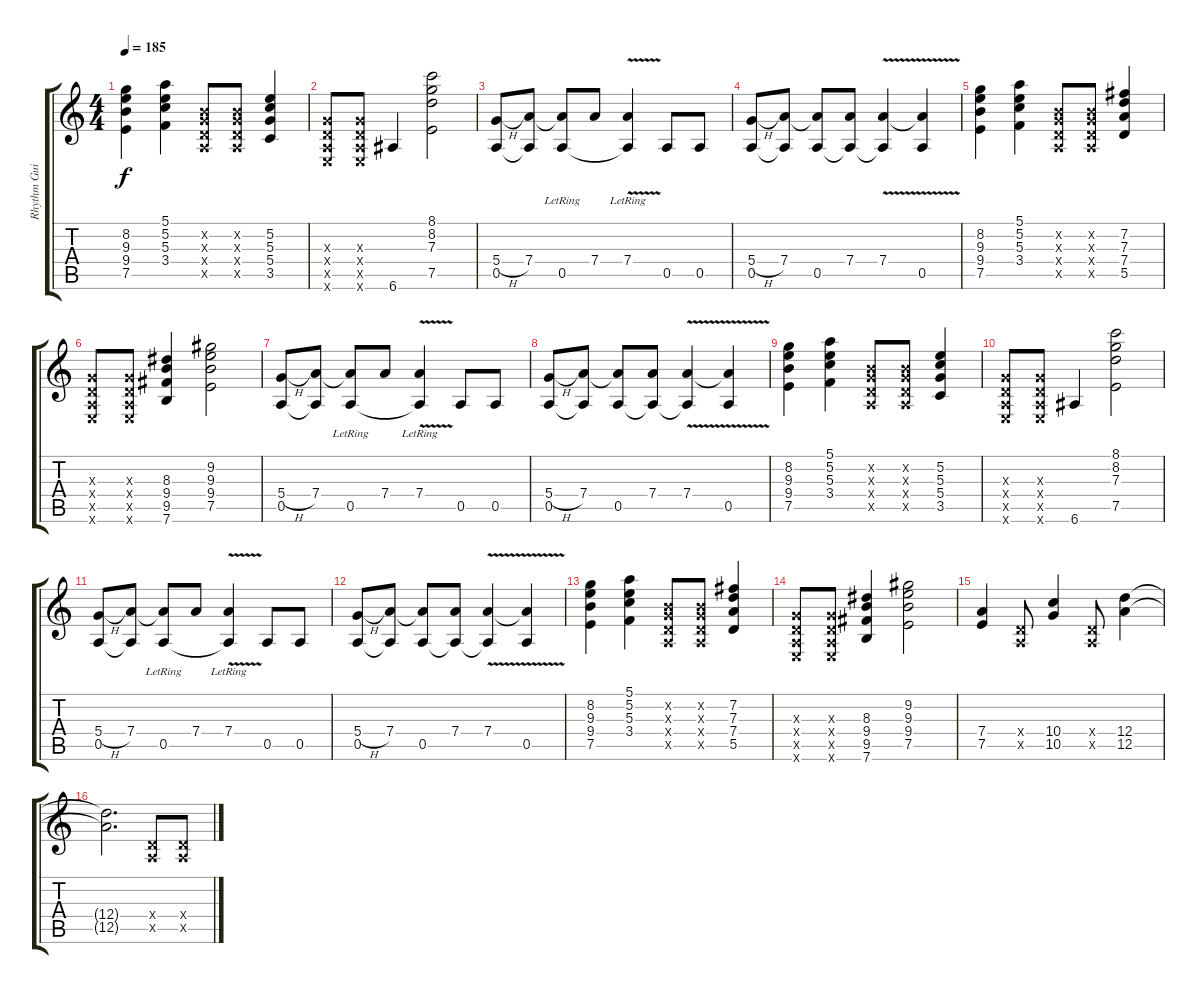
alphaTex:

\track ("Rhythm Guitar 1" "Rhythm Gui") {instrument overdrivenguitar}
\staff {score tabs}
\tuning (E4 B3 G3 D3 A2 E2) {hide}
\ts (4 4)
\tempo 185
\clef g2
\ks c
(8.2 9.3 9.4 7.5).4{dy f} (5.1 5.2 5.3 3.4).4 (0.2{x} 0.3{x} 0.4{x} 0.5{x}).8 (0.2{x} 0.3{x} 0.4{x} 0.5{x}).8 (5.2 5.3 5.4 3.5).4 |
(0.3{x} 0.4{x} 0.5{x} 0.6{x}).8 (0.3{x} 0.4{x} 0.5{x} 0.6{x}).8 6.6.4 (8.1 8.2 7.3 7.5).2 |
(5.4{h} 0.5).8 (7.4 0.5{t}).8 (7.4{t} 0.5{lr}).8 7.4.8 (7.4{v lr} 0.5{t}).4 0.5.8 0.5.8 |
(5.4{h} 0.5).8 (7.4 0.5{t}).8 (7.4{t} 0.5).8 (7.4 0.5{t}).8 (7.4{v} 0.5{t}).4 (7.4{t} 0.5).4 |
(8.2 9.3 9.4 7.5).4 (5.1 5.2 5.3 3.4).4 (0.2{x} 0.3{x} 0.4{x} 0.5{x}).8 (0.2{x} 0.3{x} 0.4{x} 0.5{x}).8 (7.2 7.3 7.4 5.5).4 |
(0.3{x} 0.4{x} 0.5{x} 0.6{x}).8 (0.3{x} 0.4{x} 0.5{x} 0.6{x}).8 (8.3 9.4 9.5 7.6).4 (9.2 9.3 9.4 7.5).2 |
(5.4{h} 0.5).8 (7.4 0.5{t}).8 (7.4{t} 0.5{lr}).8 7.4.8 (7.4{v lr} 0.5{t}).4 0.5.8 0.5.8 |
(5.4{h} 0.5).8 (7.4 0.5{t}).8 (7.4{t} 0.5).8 (7.4 0.5{t}).8 (7.4{v} 0.5{t}).4 (7.4{t} 0.5).4 |
(8.2 9.3 9.4 7.5).4 (5.1 5.2 5.3 3.4).4 (0.2{x} 0.3{x} 0.4{x} 0.5{x}).8 (0.2{x} 0.3{x} 0.4{x} 0.5{x}).8 (5.2 5.3 5.4 3.5).4 |
(0.3{x} 0.4{x} 0.5{x} 0.6{x}).8 (0.3{x} 0.4{x} 0.5{x} 0.6{x}).8 6.6.4 (8.1 8.2 7.3 7.5).2 |
(5.4{h} 0.5).8 (7.4 0.5{t}).8 (7.4{t} 0.5{lr}).8 7.4.8 (7.4{v lr} 0.5{t}).4 0.5.8 0.5.8 |
(5.4{h} 0.5).8 (7.4 0.5{t}).8 (7.4{t} 0.5).8 (7.4 0.5{t}).8 (7.4{v} 0.5{t}).4 (7.4{t} 0.5).4 |
(8.2 9.3 9.4 7.5).4 (5.1 5.2 5.3 3.4).4 (0.2{x} 0.3{x} 0.4{x} 0.5{x}).8 (0.2{x} 0.3{x} 0.4{x} 0.5{x}).8 (7.2 7.3 7.4 5.5).4 |
(0.3{x} 0.4{x} 0.5{x} 0.6{x}).8 (0.3{x} 0.4{x} 0.5{x} 0.6{x}).8 (8.3 9.4 9.5 7.6).4 (9.2 9.3 9.4 7.5).2 |
(7.4 7.5).4 (0.4{x} 0.5{x}).8 (10.4 10.5).4 (0.4{x} 0.5{x}).8 (12.4 12.5).4 |
(12.4{t} 12.5{t}).2{d} (0.4{x} 0.5{x}).8 (0.4{x} 0.5{x}).8
